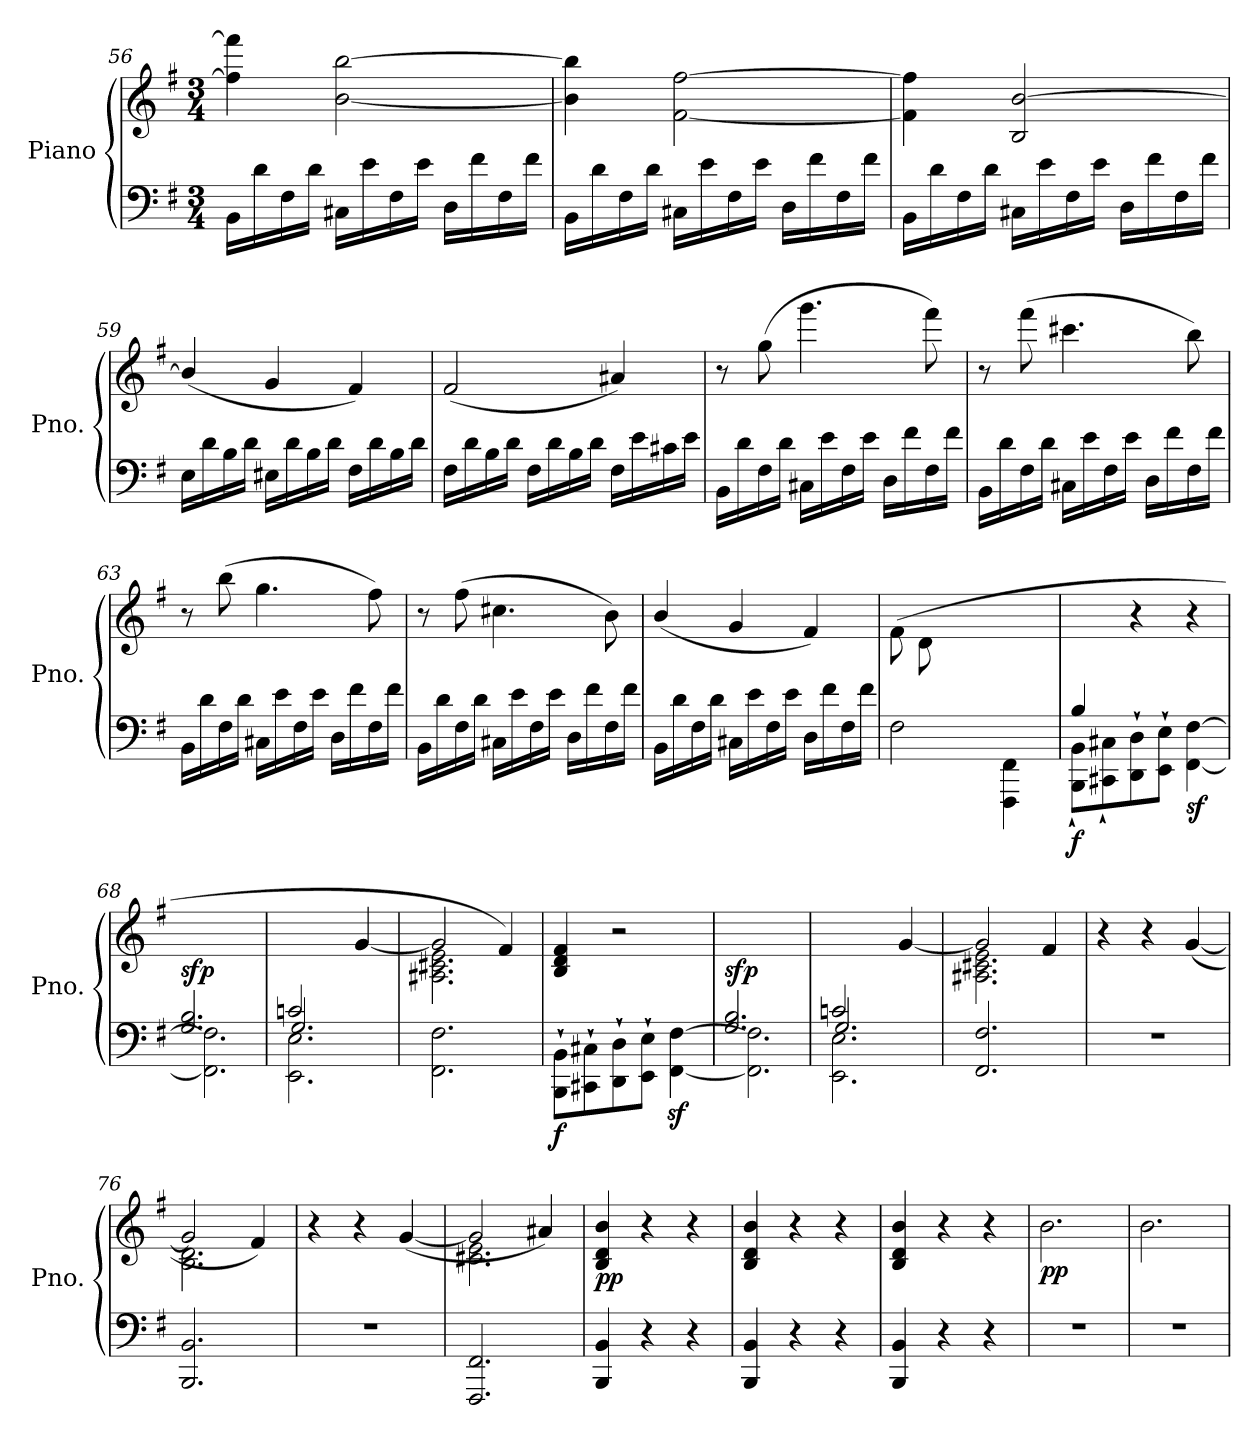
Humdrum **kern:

**kern	**kern	**dynam
*part1	*part1	*part1
*staff2	*staff1	*staff1/2
*I"Piano	*	*
*I'Pno.	*	*
!!LO:LB:g=z
*clefF4	*clefG2	*
*k[f#]	*k[f#]	*
*M3/4	*M3/4	*
=56	=56	=56
16BB\LL	4ff#\] 4fff#\]	.
16d\	.	.
16F#\	.	.
16d\JJ	.	.
16C#X\LL	[2b\ [2bb\	.
16e\	.	.
16F#\	.	.
16e\JJ	.	.
16D\LL	.	.
16f#\	.	.
16F#\	.	.
16f#\JJ	.	.
=57	=57	=57
16BB\LL	4b\] 4bb\]	.
16d\	.	.
16F#\	.	.
16d\JJ	.	.
16C#X\LL	[2f#\ [2ff#\	.
16e\	.	.
16F#\	.	.
16e\JJ	.	.
16D\LL	.	.
16f#\	.	.
16F#\	.	.
16f#\JJ	.	.
=58	=58	=58
16BB\LL	4f#\] 4ff#\]	.
16d\	.	.
16F#\	.	.
16d\JJ	.	.
16C#X\LL	2B/ [2b/	.
16e\	.	.
16F#\	.	.
16e\JJ	.	.
16D\LL	.	.
16f#\	.	.
16F#\	.	.
16f#\JJ	.	.
!!LO:LB:g=z
=59	=59	=59
16E\LL	(4b/]	.
16d\	.	.
16B\	.	.
16d\JJ	.	.
16E#X\LL	4g/	.
16d\	.	.
16B\	.	.
16d\JJ	.	.
16F#\LL	4f#/)	.
16d\	.	.
16B\	.	.
16d\JJ	.	.
=60	=60	=60
16F#\LL	(2f#/	.
16d\	.	.
16B\	.	.
16d\JJ	.	.
16F#\LL	.	.
16d\	.	.
16B\	.	.
16d\JJ	.	.
16F#\LL	4a#X/)	.
16e\	.	.
16c#X\	.	.
16e\JJ	.	.
=61	=61	=61
16BB\LL	8r	.
16d\	.	.
16F#\	(8gg\	.
16d\JJ	.	.
16C#X\LL	4.ggg\	.
16e\	.	.
16F#\	.	.
16e\JJ	.	.
16D\LL	.	.
16f#\	.	.
16F#\	8fff#\)	.
16f#\JJ	.	.
!!LO:LB:g=z
=62	=62	=62
16BB\LL	8r	.
16d\	.	.
16F#\	(8fff#\	.
16d\JJ	.	.
16C#X\LL	4.ccc#X\	.
16e\	.	.
16F#\	.	.
16e\JJ	.	.
16D\LL	.	.
16f#\	.	.
16F#\	8bb\)	.
16f#\JJ	.	.
=63	=63	=63
16BB\LL	8r	.
16d\	.	.
16F#\	(8bb\	.
16d\JJ	.	.
16C#X\LL	4.gg\	.
16e\	.	.
16F#\	.	.
16e\JJ	.	.
16D\LL	.	.
16f#\	.	.
16F#\	8ff#\)	.
16f#\JJ	.	.
=64	=64	=64
16BB\LL	8r	.
16d\	.	.
16F#\	(8ff#\	.
16d\JJ	.	.
16C#X\LL	4.cc#X\	.
16e\	.	.
16F#\	.	.
16e\JJ	.	.
16D\LL	.	.
16f#\	.	.
16F#\	8b\)	.
16f#\JJ	.	.
!!LO:PB:g=z
=65	=65	=65
16BB\LL	(4b/	.
16d\	.	.
16F#\	.	.
16d\JJ	.	.
16C#X\LL	4g/	.
16e\	.	.
16F#\	.	.
16e\JJ	.	.
16D\LL	4f#/)	.
16f#\	.	.
16F#\	.	.
16f#\JJ	.	.
=66	=66	=66
*^	*	*
4ryy	2F#\	(8f#\L	.
.	.	8d\	.
8B/	.	2ryy	.
8G/	.	.	.
8F#/	4FFF#\ 4FF#\	.	.
8A#X/J)	.	.	.
=67	=67	=67	=67
!	!	!	!LO:DY:b=2
4B/	8BBB\` 8BB\`L	4ryy	f
.	8CC#X\` 8C#X\`	.	.
2ryy	8DD\` 8D\`	4r	.
.	8EE\` 8E\`J	.	.
!	!	!	!LO:DY:b=2
.	[4FF#\ [4F#\	4r	sf
=68	=68	=68	=68
!	!	!	!LO:DY:a=2
(>2.G/ 2.B/	2.FF#\] 2.F#\]	2.ryy	sfp
=69	=69	=69	=69
*	*^	*	*
2cn/	2.EE\ 2.E\	2.G/	2ryy	.
4ryy	.	.	[4g/	.
*v	*v	*v	*	*
=70	=70	=70
*	*^	*
2.FF#\ 2.F#\	2g/]	2.A#X\ 2.c#X\ 2.e\	.
.	4f#/)	.	.
*	*v	*v	*
!!LO:LB:g=z
=71	=71	=71
!	!	!LO:DY:b=2
8BBB\` 8BB\`L	4B/ 4d/ 4f#/	f
8CC#X\` 8C#X\`	.	.
8DD\` 8D\`	2r	.
8EE\` 8E\`J	.	.
[4FF#\z< [4F#\z<	.	.
=72	=72	=72
*^	*	*
!	!	!	!LO:DY:b
(>2.G/ 2.B/	2.FF#\] 2.F#\]	2.ryy	sfp
=73	=73	=73	=73
*	*^	*	*
2cn/	2.EE\ 2.E\	2.G/	2ryy	.
4ryy	.	.	[4g/	.
*v	*v	*v	*	*
=74	=74	=74
*	*^	*
2.FF#/ 2.F#/	2g/]	2.A#X\ 2.c#X\ 2.e\	.
.	4f#/)	.	.
*	*v	*v	*
=75	=75	=75
2.r	4r	.
.	4r	.
!	!	!LO:DY:b
.	(>[4g/	other-dynamics
=76	=76	=76
*	*^	*
2.BBB/ 2.BB/	2g/]	2.B\ 2.d\	.
.	4f#/)	.	.
*	*v	*v	*
=77	=77	=77
2.r	4r	.
.	4r	.
.	(>[4g/	.
=78	=78	=78
*	*^	*
2.FFF#/ 2.FF#/	2g/]	2.c#X\ 2.e\	.
.	4a#X/)	.	.
*	*v	*v	*
=79	=79	=79
!	!	!LO:DY:b
4BBB/ 4BB/	4B/ 4d/ 4b/	pp
4r	4r	.
4r	4r	.
=80	=80	=80
4BBB/ 4BB/	4B/ 4d/ 4b/	.
4r	4r	.
4r	4r	.
!!LO:LB:g=z
=81	=81	=81
4BBB/ 4BB/	4B/ 4d/ 4b/	.
4r	4r	.
4r	4r	.
!!LO:LB:g=z
=82	=82	=82
!	!	!LO:DY:b
2.r	2.b\	pp
=83	=83	=83
2.r	2.b\	.
=	=	=
*-	*-	*-
